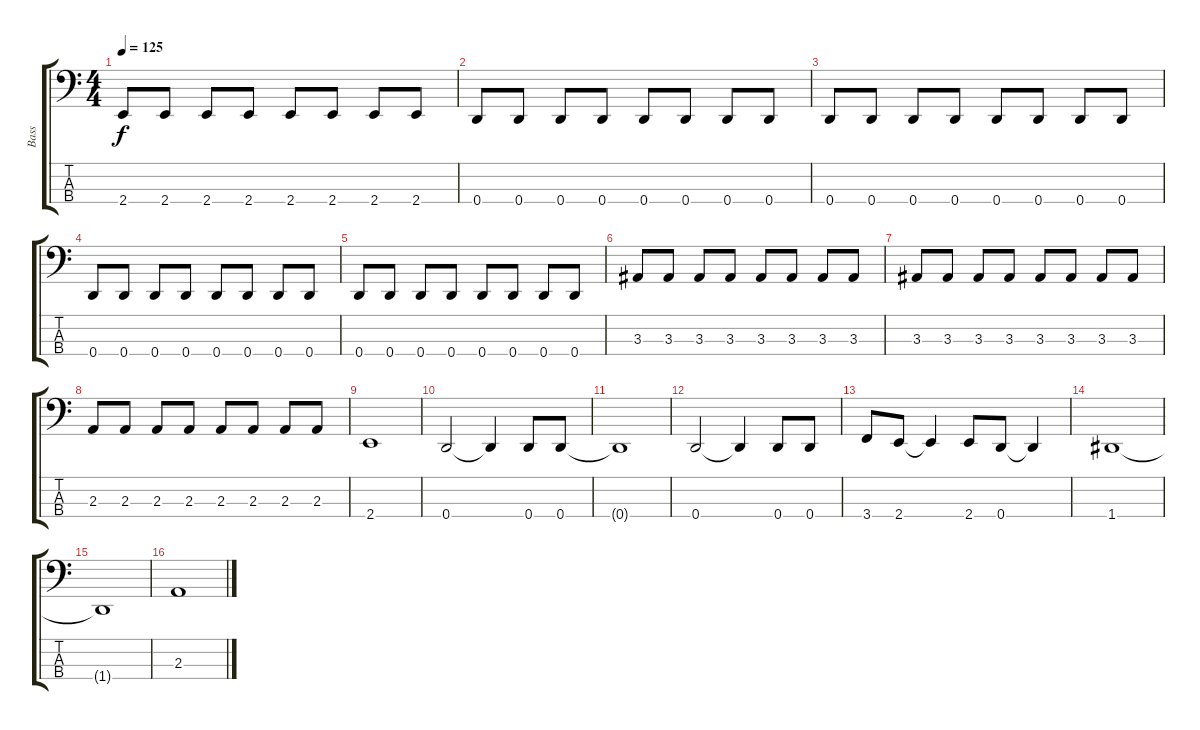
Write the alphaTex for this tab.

\track ("Bass" "Bass") {instrument electricbassfinger}
\staff {score tabs}
\tuning (F2 C2 G1 D1) {hide}
\ts (4 4)
\tempo 125
\clef f4
\ks c
2.4.8{dy f} 2.4.8 2.4.8 2.4.8 2.4.8 2.4.8 2.4.8 2.4.8 |
0.4.8 0.4.8 0.4.8 0.4.8 0.4.8 0.4.8 0.4.8 0.4.8 |
0.4.8 0.4.8 0.4.8 0.4.8 0.4.8 0.4.8 0.4.8 0.4.8 |
0.4.8 0.4.8 0.4.8 0.4.8 0.4.8 0.4.8 0.4.8 0.4.8 |
0.4.8 0.4.8 0.4.8 0.4.8 0.4.8 0.4.8 0.4.8 0.4.8 |
3.3.8 3.3.8 3.3.8 3.3.8 3.3.8 3.3.8 3.3.8 3.3.8 |
3.3.8 3.3.8 3.3.8 3.3.8 3.3.8 3.3.8 3.3.8 3.3.8 |
2.3.8 2.3.8 2.3.8 2.3.8 2.3.8 2.3.8 2.3.8 2.3.8 |
2.4.1 |
0.4.2 0.4{t}.4 0.4.8 0.4.8 |
0.4{t}.1 |
0.4.2 0.4{t}.4 0.4.8 0.4.8 |
3.4.8 2.4.8 2.4{t}.4 2.4.8 0.4.8 0.4{t}.4 |
1.4.1 |
1.4{t}.1 |
2.3.1
